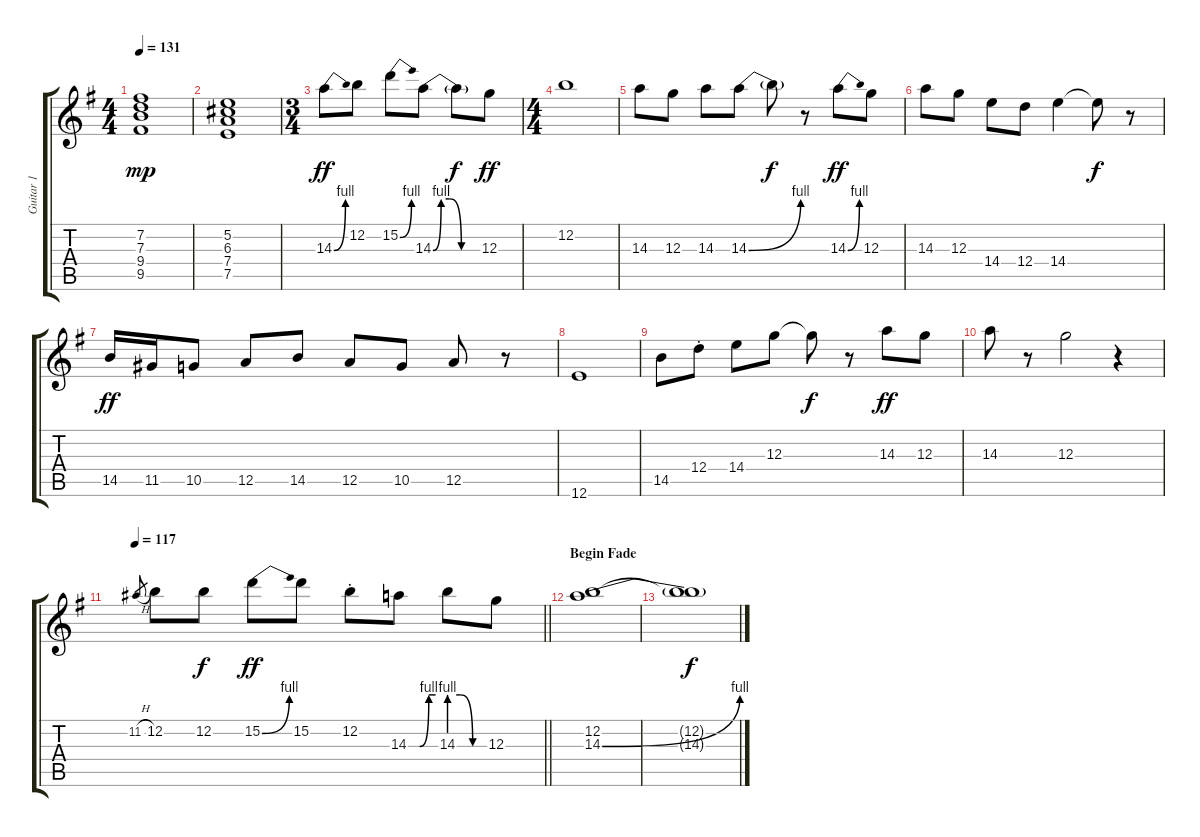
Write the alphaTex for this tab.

\track ("Guitar 1" "Guitar 1") {instrument overdrivenguitar}
\staff {score tabs}
\tuning (E4 B3 G3 D3 A2 E2) {hide}
\ts (4 4)
\tempo 131
\clef g2
\ks g
(7.2 7.3 9.4 9.5).1{dy mp} |
(5.2 6.3 7.4 7.5).1 |
\ts (3 4)
14.3{be (bend 0 0 60 4)}.8{dy ff volume 10} 12.2.8 15.2{be (bend 0 0 60 4)}.8 14.3{be (custom 0 0 10 4 20 4 35 0 60 0)}.8 14.3{t}.8{dy f} 12.3.8{dy ff} |
\ts (4 4)
12.2.1 |
14.3.8 12.3.8 14.3.8 14.3{be (bend 0 0 60 4)}.8 14.3{t}.8{dy f} r.8 14.3{be (bend 0 0 60 4)}.8{dy ff} 12.3.8 |
14.3.8 12.3.8 14.4.8 12.4.8 14.4.4 14.4{t}.8{dy f} r.8 |
14.5.16{dy ff} 11.5.16 10.5.8 12.5.8 14.5.8 12.5.8 10.5.8 12.5.8 r.8 |
12.6.1 |
14.5.8 12.4{st}.8 14.4.8 12.3.8 12.3{t}.8{dy f} r.8 14.3.8{dy ff} 12.3.8 |
14.3.8 r.8 12.3.2 r.4 |
\tempo 117
\barLineRight lightlight
11.2{h}.8{gr} 12.2.8 12.2.8{dy f} 15.2{be (bend 0 0 60 4)}.8{dy ff} 15.2.8 12.2{st}.8 14.3{be (custom 0 0 25 0 45 4 60 4)}.8 14.3{be (custom 0 4 18 4 40 0 60 0)}.8 12.3.8 |
\section ("" "Begin Fade")
(12.2 14.3{be (bend 0 0 60 4)}).1 |
(12.2{t} 14.3{t}).1{dy f}
